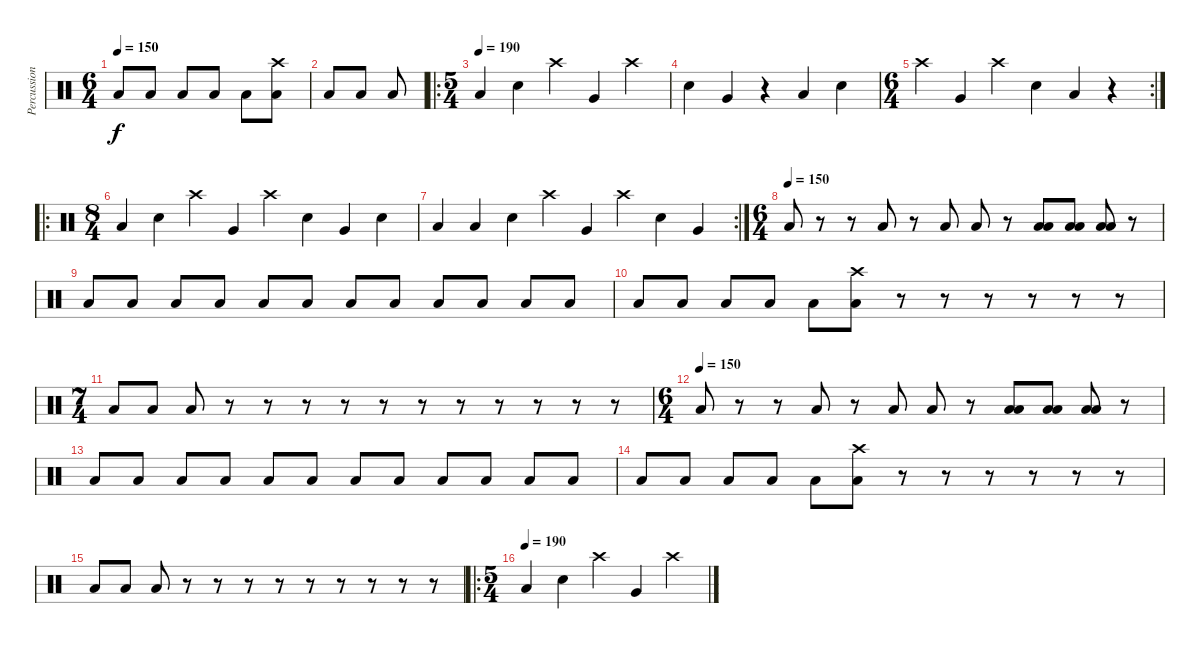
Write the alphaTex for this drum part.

\track ("Percussion" "Percussion") {instrument percussion}
\staff {score}
\articulation defaults
\ts (6 4)
\tempo 150
\clef neutral
\ks c "Low Floor Tom (hit)".8{dy f} "Low Floor Tom (hit)".8 "Low Floor Tom (hit)".8 "Low Floor Tom (hit)".8 "Low Floor Tom (hit)".8
("Crash high (hit)" "Low Floor Tom (hit)").8 |
"Low Floor Tom (hit)".8 "Low Floor Tom (hit)".8 "Low Floor Tom (hit)".8 |
\ro
\ts (5 4)
\tempo (190)
"Low Floor Tom (hit)".4 "Snare (hit) 2".4 "Crash high (hit)".4 "Very Low Tom (hit)".4 "Crash high (hit)".4 |
"Snare (hit) 2".4 "Very Low Tom (hit)".4 r.4 "Low Floor Tom (hit)".4 "Snare (hit) 2".4 |
\rc 2
\ts (6 4)
"Crash high (hit)".4 "Very Low Tom (hit)".4 "Crash high (hit)".4 "Snare (hit) 2".4 "Low Floor Tom (hit)".4 r.4 |
\ro
\ts (8 4)
"Low Floor Tom (hit)".4 "Snare (hit) 2".4 "Crash high (hit)".4 "Very Low Tom (hit)".4 "Crash high (hit)".4 "Snare (hit) 2".4 "Very Low Tom (hit)".4 "Snare (hit) 2".4 |
\rc 2 "Low Floor Tom (hit)".4 "Low Floor Tom (hit)".4 "Snare (hit) 2".4 "Crash high (hit)".4 "Very Low Tom (hit)".4 "Crash high (hit)".4 "Snare (hit) 2".4 "Very Low Tom (hit)".4
|
\ts (6 4)
\tempo (150)
"Low Floor Tom (hit)".8 r.8 r.8 "Low Floor Tom (hit)".8 r.8 "Low Floor Tom (hit)".8 "Low Floor Tom (hit)".8 r.8 ("Low Floor Tom (hit)" "Low Floor Tom (hit)").8 ("Low Floor Tom (hit)" "Low Floor Tom (hit)").8 ("Low Floor Tom (hit)" "Low Floor Tom (hit)").8 r.8 |
"Low Floor Tom (hit)".8 "Low Floor Tom (hit)".8 "Low Floor Tom (hit)".8 "Low Floor Tom (hit)".8 "Low Floor Tom (hit)".8 "Low Floor Tom (hit)".8 "Low Floor Tom (hit)".8 "Low Floor Tom (hit)".8 "Low Floor Tom (hit)".8 "Low Floor Tom (hit)".8 "Low Floor Tom (hit)".8 "Low Floor Tom (hit)".8 |
"Low Floor Tom (hit)".8 "Low Floor Tom (hit)".8 "Low Floor Tom (hit)".8 "Low Floor Tom (hit)".8 "Low Floor Tom (hit)".8 ("Crash high (hit)" "Low Floor Tom (hit)").8 r.8 r.8 r.8 r.8 r.8 r.8 |
\ts (7 4)
"Low Floor Tom (hit)".8 "Low Floor Tom (hit)".8 "Low Floor Tom (hit)".8 r.8 r.8 r.8 r.8 r.8 r.8 r.8 r.8 r.8 r.8 r.8 |
\ts (6 4)
\tempo (150)
"Low Floor Tom (hit)".8 r.8 r.8 "Low Floor Tom (hit)".8 r.8 "Low Floor Tom (hit)".8 "Low Floor Tom (hit)".8 r.8 ("Low Floor Tom (hit)" "Low Floor Tom (hit)").8 ("Low Floor Tom (hit)" "Low Floor Tom (hit)").8 ("Low Floor Tom (hit)" "Low Floor Tom (hit)").8 r.8 |
"Low Floor Tom (hit)".8 "Low Floor Tom (hit)".8 "Low Floor Tom (hit)".8 "Low Floor Tom (hit)".8 "Low Floor Tom (hit)".8 "Low Floor Tom (hit)".8 "Low Floor Tom (hit)".8 "Low Floor Tom (hit)".8 "Low Floor Tom (hit)".8 "Low Floor Tom (hit)".8 "Low Floor Tom (hit)".8 "Low Floor Tom (hit)".8 |
"Low Floor Tom (hit)".8 "Low Floor Tom (hit)".8 "Low Floor Tom (hit)".8 "Low Floor Tom (hit)".8 "Low Floor Tom (hit)".8 ("Crash high (hit)" "Low Floor Tom (hit)").8 r.8 r.8 r.8 r.8 r.8 r.8 |
"Low Floor Tom (hit)".8 "Low Floor Tom (hit)".8 "Low Floor Tom (hit)".8 r.8 r.8 r.8 r.8 r.8 r.8 r.8 r.8 r.8 |
\ro
\ts (5 4)
\tempo (190)
"Low Floor Tom (hit)".4 "Snare (hit) 2".4 "Crash high (hit)".4 "Very Low Tom (hit)".4 "Crash high (hit)".4
